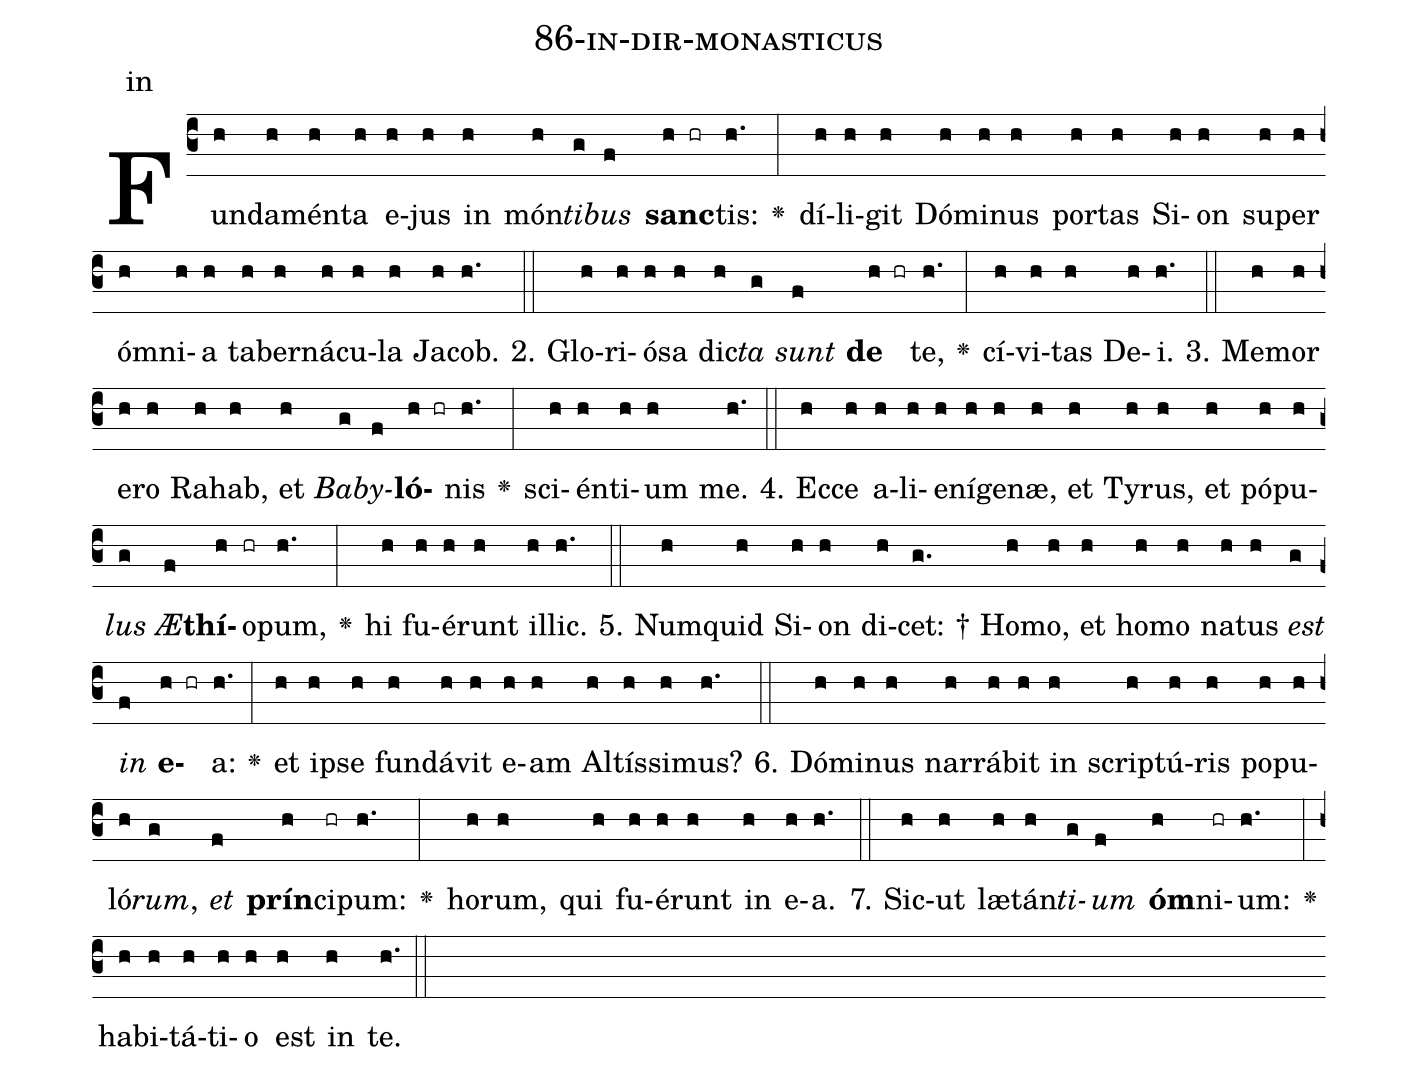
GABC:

name: 86-in-dir-monasticus;
annotation: in;
%%
(c3)Fun(h)da(h)mén(h)ta(h) e(h)jus(h) in(h) món(h)<i>ti</i>(g)<i>bus</i>(f) <b>sanc</b>(h hr)tis:(h.) <v>\greheightstar</v>(:) dí(h)li(h)git(h) Dó(h)mi(h)nus(h) por(h)tas(h) Si(h)on(h) su(h)per(h) óm(h)ni(h)a(h) ta(h)ber(h)ná(h)cu(h)la(h) Ja(h)cob.(h.) (::)
2. Glo(h)ri(h)ó(h)sa(h) dic(h)<i>ta</i>(g) <i>sunt</i>(f) <b>de</b>(h hr) te,(h.) <v>\greheightstar</v>(:) cí(h)vi(h)tas(h) De(h)i.(h.) (::)
3. Me(h)mor(h) e(h)ro(h) Ra(h)hab,(h) et(h) <i>Ba</i>(g)<i>by</i>(f)<b>ló</b>(h hr)nis(h.) <v>\greheightstar</v>(:) sci(h)én(h)ti(h)um(h) me.(h.) (::)
4. Ec(h)ce(h) a(h)li(h)e(h)ní(h)ge(h)næ,(h) et(h) Ty(h)rus,(h) et(h) pó(h)pu(h)<i>lus</i>(g) <i>Æ</i>(f)<b>thí</b>(h)o(hr)pum,(h.) <v>\greheightstar</v>(:) hi(h) fu(h)é(h)runt(h) il(h)lic.(h.) (::)
5. Num(h)quid(h) Si(h)on(h) di(h)cet: †(g.) Ho(h)mo,(h) et(h) ho(h)mo(h) na(h)tus(h) <i>est</i>(g) <i>in</i>(f) <b>e</b>(h hr)a:(h.) <v>\greheightstar</v>(:) et(h) ip(h)se(h) fun(h)dá(h)vit(h) e(h)am(h) Al(h)tís(h)si(h)mus?(h.) (::)
6. Dó(h)mi(h)nus(h) nar(h)rá(h)bit(h) in(h) scrip(h)tú(h)ris(h) po(h)pu(h)ló(h)<i>rum</i>,(g) <i>et</i>(f) <b>prín</b>(h)ci(hr)pum:(h.) <v>\greheightstar</v>(:) ho(h)rum,(h) qui(h) fu(h)é(h)runt(h) in(h) e(h)a.(h.) (::)
7. Sic(h)ut(h) læ(h)tán(h)<i>ti</i>(g)<i>um</i>(f) <b>óm</b>(h)ni(hr)um:(h.) <v>\greheightstar</v>(:) ha(h)bi(h)tá(h)ti(h)o(h) est(h) in(h) te.(h.) (::)
